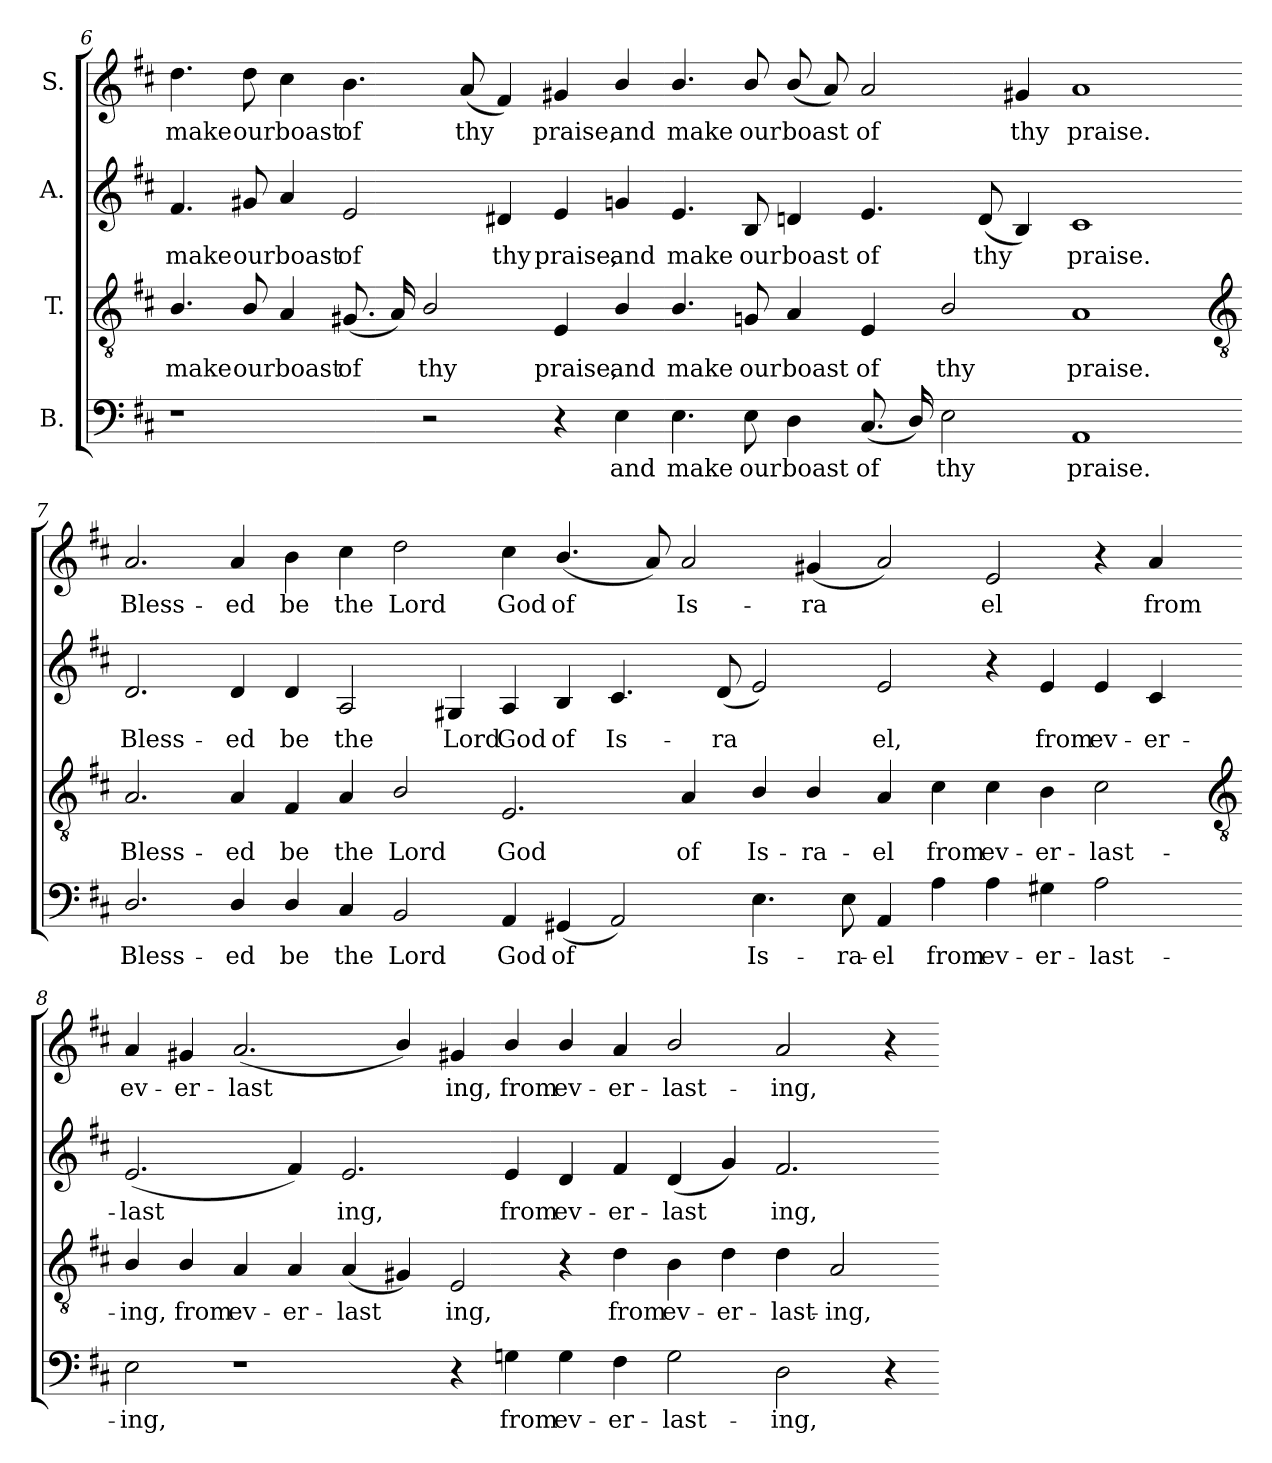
**kern	**text	**kern	**text	**kern	**text	**kern	**text
*part4	*part4	*part3	*part3	*part2	*part2	*part1	*part1
*staff4	*staff4	*staff3	*staff3	*staff2	*staff2	*staff1	*staff1
*I"B.	*	*I"T.	*	*I"A.	*	*I"S.	*
!!LO:LB:g=z
*clefF4	*	*clefGv2	*	*clefG2	*	*clefG2	*
*k[f#c#]	*	*k[f#c#]	*	*k[f#c#]	*	*k[f#c#]	*
*D:	*	*D:	*	*D:	*	*D:	*
=6	=6	=6	=6	=6	=6	=6	=6
!	!	!	!LO:LY:b	!	!LO:LY:b	!	!LO:LY:b
1r	.	4.B/	make	4.f#	make	4.dd	make
!	!	!	!LO:LY:b	!	!LO:LY:b	!	!LO:LY:b
.	.	8B/	our	8g#X	our	8dd	our
!	!	!	!LO:LY:b	!	!LO:LY:b	!	!LO:LY:b
.	.	4A/	boast	4a	boast	4cc#	boast
!	!	!	!LO:LY:b	!	!LO:LY:b	!	!LO:LY:b
.	.	(<8.G#X/	of	2e	of	4.b	of
.	.	16A/)	.	.	.	.	.
!	!	!	!LO:LY:b	!	!	!	!
2r	.	2B/	thy	.	.	.	.
!	!	!	!	!	!	!	!LO:LY:b
.	.	.	.	.	.	(<8a	thy
!	!	!	!	!	!LO:LY:b	!	!
.	.	.	.	4d#X	thy	4f#)	.
!	!	!	!LO:LY:b	!	!LO:LY:b	!	!LO:LY:b
4r	.	4E/	praise,	4e	praise,	4g#X	praise,
!	!LO:LY:b	!	!LO:LY:b	!	!LO:LY:b	!	!LO:LY:b
4E	and	4B/	and	4gn	and	4b/	and
!	!LO:LY:b	!	!LO:LY:b	!	!LO:LY:b	!	!LO:LY:b
4.E	make	4.B/	make	4.e	make	4.b/	make
!	!LO:LY:b	!	!LO:LY:b	!	!LO:LY:b	!	!LO:LY:b
8E	our	8Gn/	our	8B	our	8b/	our
!	!LO:LY:b	!	!LO:LY:b	!	!LO:LY:b	!	!LO:LY:b
4D	boast	4A/	boast	4dn	boast	(<8b/	boast
.	.	.	.	.	.	8a)	.
!	!LO:LY:b	!	!LO:LY:b	!	!LO:LY:b	!	!LO:LY:b
(<8.C#	of	4E/	of	4.e	of	2a	of
16D/)	.	.	.	.	.	.	.
!	!LO:LY:b	!	!LO:LY:b	!	!	!	!
2E	thy	2B/	thy	.	.	.	.
!	!	!	!	!	!LO:LY:b	!	!
.	.	.	.	(<8d	thy	.	.
!	!	!	!	!	!	!	!LO:LY:b
.	.	.	.	4B)	.	4g#X/	thy
!	!LO:LY:b	!	!LO:LY:b	!	!LO:LY:b	!	!LO:LY:b
1AA	praise.	1A	praise.	1c#	praise.	1a	praise.
!!LO:LB:g=z
=7-	=7-	=7-	=7-	=7-	=7-	=7-	=7-
*	*	*clefGv2	*	*	*	*	*
!	!LO:LY:b	!	!LO:LY:b	!	!LO:LY:b	!	!LO:LY:b
2.D/	Bless-	2.A	Bless-	2.d	Bless-	2.a	Bless-
!	!LO:LY:b	!	!LO:LY:b	!	!LO:LY:b	!	!LO:LY:b
4D/	-ed	4A	-ed	4d	-ed	4a	-ed
!	!LO:LY:b	!	!LO:LY:b	!	!LO:LY:b	!	!LO:LY:b
4D/	be	4F#	be	4d	be	4b	be
!	!LO:LY:b	!	!LO:LY:b	!	!LO:LY:b	!	!LO:LY:b
4C#	the	4A	the	2A	the	4cc#	the
!	!LO:LY:b	!	!LO:LY:b	!	!	!	!LO:LY:b
2BB	Lord	2B/	Lord	.	.	2dd	Lord
!	!	!	!	!	!LO:LY:b	!	!
.	.	.	.	4G#X	Lord	.	.
!	!LO:LY:b	!	!LO:LY:b	!	!LO:LY:b	!	!LO:LY:b
4AA	God	2.E	God	4A	God	4cc#	God
!	!LO:LY:b	!	!	!	!LO:LY:b	!	!LO:LY:b
(<4GG#X	of	.	.	4B	of	(<4.b/	of
!	!	!	!	!	!LO:LY:b	!	!
2AA)	.	.	.	4.c#	Is-	.	.
.	.	.	.	.	.	8a)	.
!	!	!	!LO:LY:b	!	!	!	!LO:LY:b
.	.	4A	of	.	.	2a	Is-
!	!	!	!	!	!LO:LY:b	!	!
.	.	.	.	(<8d	-ra	.	.
!	!LO:LY:b	!	!LO:LY:b	!	!	!	!
4.E	Is-	4B/	Is-	2e)	.	.	.
!	!	!	!LO:LY:b	!	!	!	!LO:LY:b
.	.	4B/	-ra-	.	.	(<4g#X	-ra
!	!LO:LY:b	!	!	!	!	!	!
8E	-ra-	.	.	.	.	.	.
!	!LO:LY:b	!	!LO:LY:b	!	!LO:LY:b	!	!
4AA	-el	4A	-el	2e	el,	2a)	.
!	!LO:LY:b	!	!LO:LY:b	!	!	!	!
4A	from	4c#	from	.	.	.	.
!	!LO:LY:b	!	!LO:LY:b	!	!	!	!LO:LY:b
4A	ev-	4c#	ev-	4r	.	2e	el
!	!LO:LY:b	!	!LO:LY:b	!	!LO:LY:b	!	!
4G#X	-er-	4B	-er-	4e	from	.	.
!	!LO:LY:b	!	!LO:LY:b	!	!LO:LY:b	!	!
2A	-last-	2c#	-last-	4e	ev-	4r	.
!	!	!	!	!	!LO:LY:b	!	!LO:LY:b
.	.	.	.	4c#	-er-	4a	from
!!LO:LB:g=z
=8-	=8-	=8-	=8-	=8-	=8-	=8-	=8-
*	*	*clefGv2	*	*	*	*	*
!	!LO:LY:b	!	!LO:LY:b	!	!LO:LY:b	!	!LO:LY:b
2E	-ing,	4B/	-ing,	(<2.e	-last	4a	ev-
!	!	!	!LO:LY:b	!	!	!	!LO:LY:b
.	.	4B/	from	.	.	4g#X	-er-
!	!	!	!LO:LY:b	!	!	!	!LO:LY:b
1r	.	4A	ev-	.	.	(<2.a	-last
!	!	!	!LO:LY:b	!	!	!	!
.	.	4A	-er-	4f#)	.	.	.
!	!	!	!LO:LY:b	!	!LO:LY:b	!	!
.	.	(<4A	-last	2.e	ing,	.	.
.	.	4G#X)	.	.	.	4b/)	.
!	!	!	!LO:LY:b	!	!	!	!LO:LY:b
4r	.	2E	ing,	.	.	4g#X	ing,
!	!LO:LY:b	!	!	!	!LO:LY:b	!	!LO:LY:b
4G	from	.	.	4e	from	4b/	from
!	!LO:LY:b	!	!	!	!LO:LY:b	!	!LO:LY:b
4G	ev-	4r	.	4d	ev-	4b/	ev-
!	!LO:LY:b	!	!LO:LY:b	!	!LO:LY:b	!	!LO:LY:b
4F#	-er-	4d	from	4f#	-er-	4a/	-er-
!	!LO:LY:b	!	!LO:LY:b	!	!LO:LY:b	!	!LO:LY:b
2G	-last-	4B	ev-	(<4d	-last	2b/	-last-
!	!	!	!LO:LY:b	!	!	!	!
.	.	4d	-er-	4g)	.	.	.
!	!LO:LY:b	!	!LO:LY:b	!	!LO:LY:b	!	!LO:LY:b
2D	-ing,	4d	-last-	2.f#	ing,	2a	-ing,
!	!	!	!LO:LY:b	!	!	!	!
.	.	2A	-ing,	.	.	.	.
4r	.	.	.	.	.	4r	.
=-	=-	=-	=-	=-	=-	=-	=-
*-	*-	*-	*-	*-	*-	*-	*-
